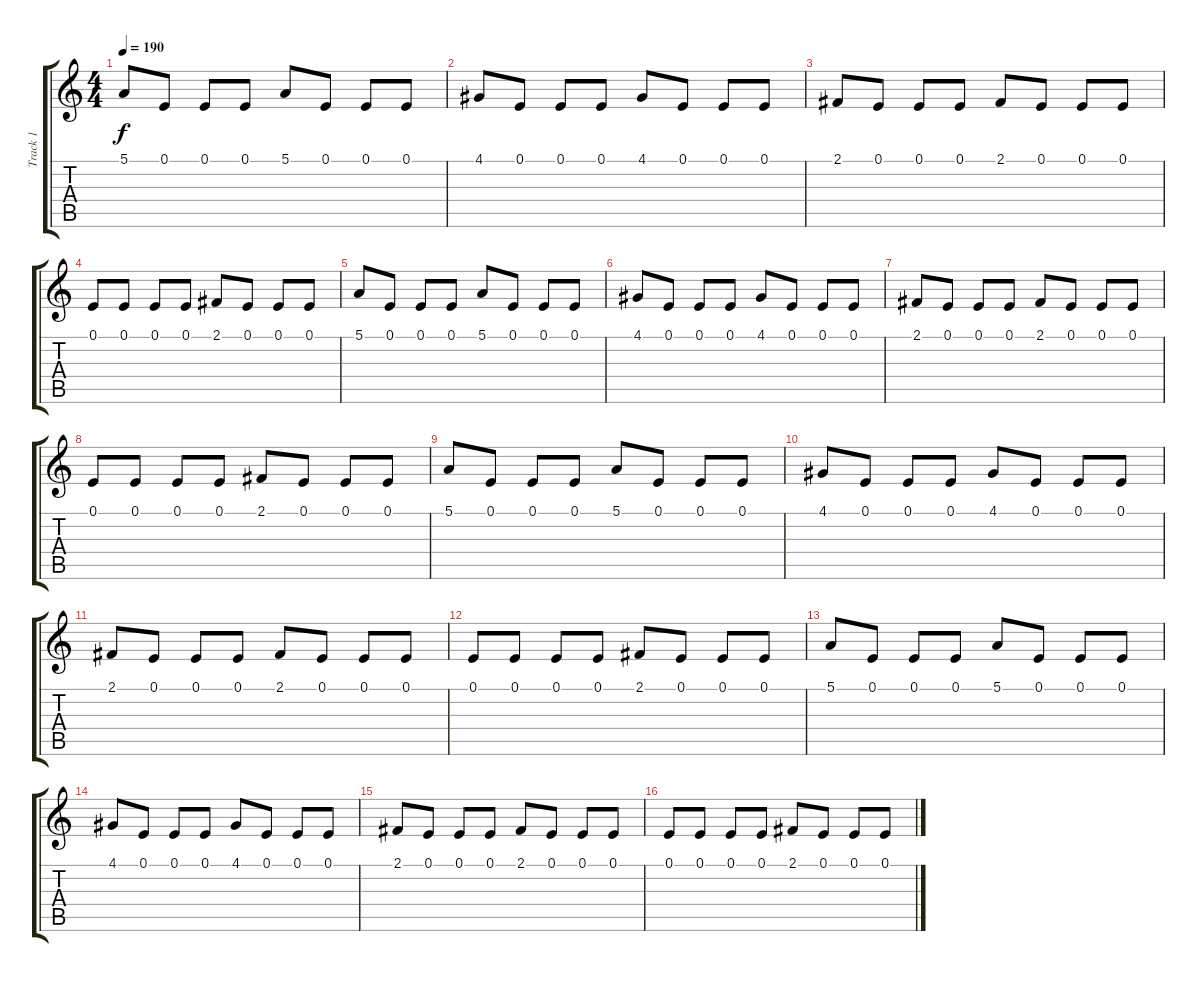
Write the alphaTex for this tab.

\track ("Track 1" "Track 1") {instrument electricpiano2}
\staff {score tabs}
\tuning (E4 B3 G3 D3 A2 E2) {hide}
\ts (4 4)
\tempo 190
\clef g2
\ks c
5.1.8{dy f} 0.1.8 0.1.8 0.1.8 5.1.8 0.1.8 0.1.8 0.1.8 |
4.1.8 0.1.8 0.1.8 0.1.8 4.1.8 0.1.8 0.1.8 0.1.8 |
2.1.8 0.1.8 0.1.8 0.1.8 2.1.8 0.1.8 0.1.8 0.1.8 |
0.1.8 0.1.8 0.1.8 0.1.8 2.1.8 0.1.8 0.1.8 0.1.8 |
5.1.8 0.1.8 0.1.8 0.1.8 5.1.8 0.1.8 0.1.8 0.1.8 |
4.1.8 0.1.8 0.1.8 0.1.8 4.1.8 0.1.8 0.1.8 0.1.8 |
2.1.8 0.1.8 0.1.8 0.1.8 2.1.8 0.1.8 0.1.8 0.1.8 |
0.1.8 0.1.8 0.1.8 0.1.8 2.1.8 0.1.8 0.1.8 0.1.8 |
5.1.8 0.1.8 0.1.8 0.1.8 5.1.8 0.1.8 0.1.8 0.1.8 |
4.1.8 0.1.8 0.1.8 0.1.8 4.1.8 0.1.8 0.1.8 0.1.8 |
2.1.8 0.1.8 0.1.8 0.1.8 2.1.8 0.1.8 0.1.8 0.1.8 |
0.1.8 0.1.8 0.1.8 0.1.8 2.1.8 0.1.8 0.1.8 0.1.8 |
5.1.8 0.1.8 0.1.8 0.1.8 5.1.8 0.1.8 0.1.8 0.1.8 |
4.1.8 0.1.8 0.1.8 0.1.8 4.1.8 0.1.8 0.1.8 0.1.8 |
2.1.8 0.1.8 0.1.8 0.1.8 2.1.8 0.1.8 0.1.8 0.1.8 |
0.1.8 0.1.8 0.1.8 0.1.8 2.1.8 0.1.8 0.1.8 0.1.8
